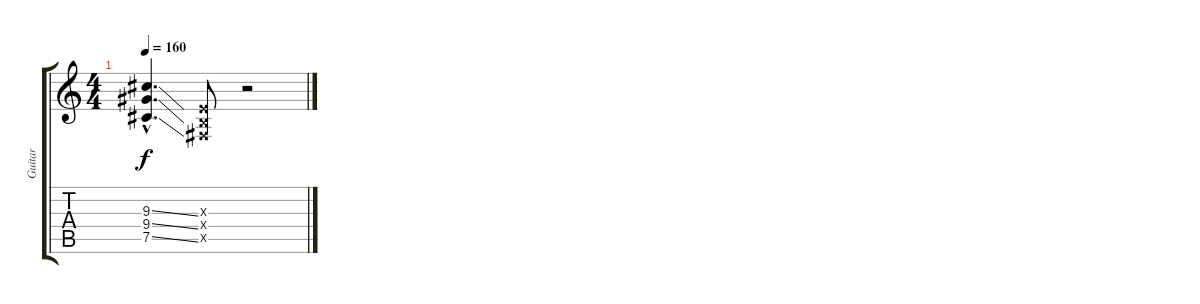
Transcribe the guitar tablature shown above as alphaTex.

\track ("Guitar" "Guitar") {instrument distortionguitar}
\staff {score tabs}
\tuning (Db4 Ab3 E3 B2 Gb2 Db2) {hide}
\ts (4 4)
\tempo 160
\clef g2
\ks c
(9.3{ss hac} 9.4{ss hac} 7.5{ss hac}).4{d dy f} (0.3{x} 0.4{x} 0.5{x}).8 r.2
